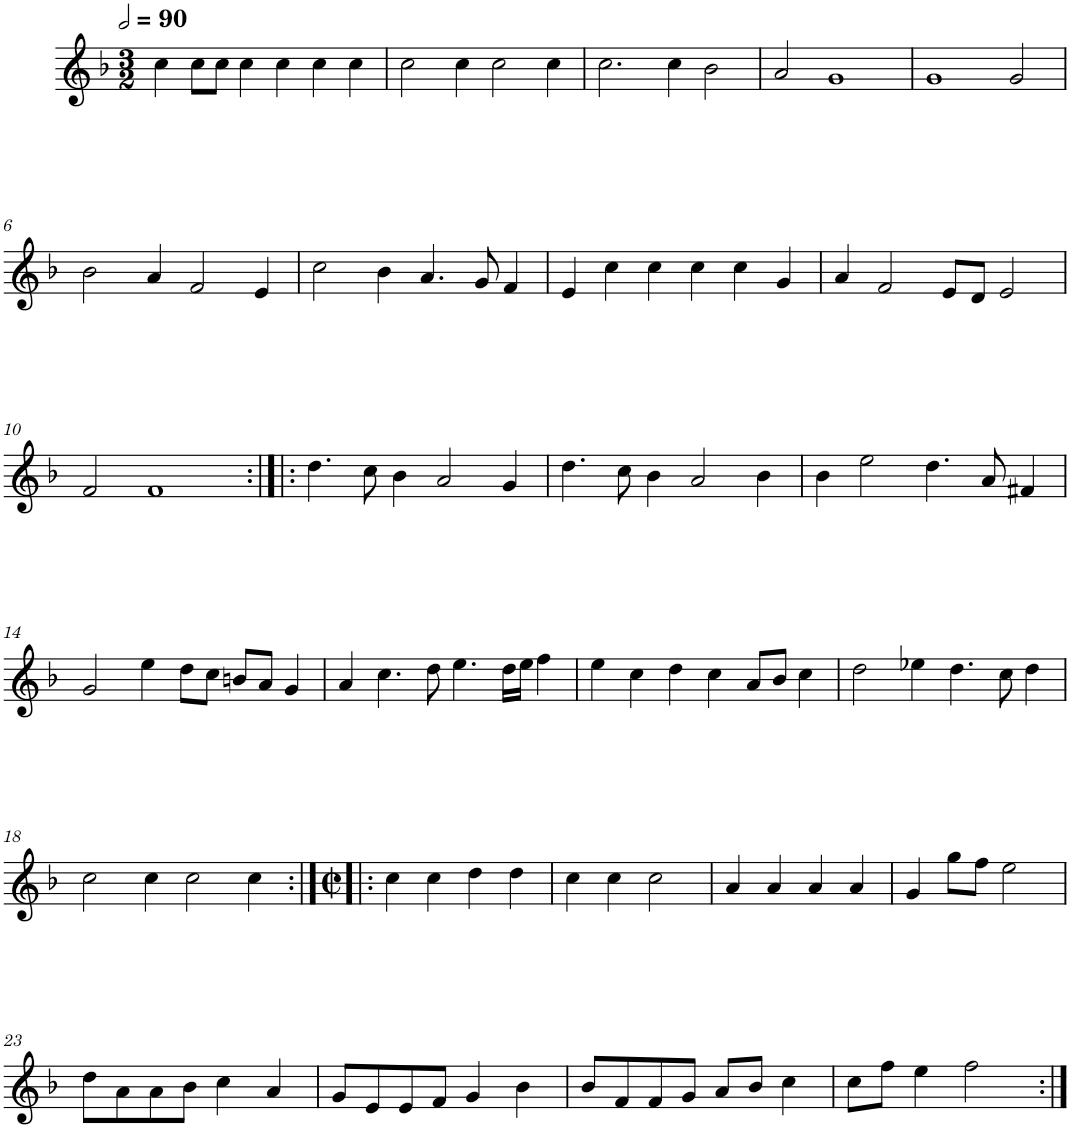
**kern
*part1
*staff1
*I"Six parties
*clefG2
*k[b-]
*M3/2
*MM180
=1
4cc\
8cc\L
8cc\J
4cc\
4cc\
4cc\
4cc\
=2
2cc\
4cc\
2cc\
4cc\
=3
2.cc\
4cc\
2b-\
=4
2a/
1g
=5
1g
2g/
!!LO:LB:g=z
=6
2b-\
4a/
2f/
4e/
=7
2cc\
4b-\
4.a/
8g/
4f/
=8
4e/
4cc\
4cc\
4cc\
4cc\
4g/
=9
4a/
2f/
8e/L
8d/J
2e/
!!LO:LB:g=z
=10
2f/
1f
=11:|!|:
4.dd\
8cc\
4b-\
2a/
4g/
=12
4.dd\
8cc\
4b-\
2a/
4b-\
=13
4b-\
2ee\
4.dd\
8a/
4f#X/
!!LO:LB:g=z
=14
2g/
4ee\
8dd\L
8cc\J
8bn/L
8a/J
4g/
=15
4a/
4.cc\
8dd\
4.ee\
16dd\LL
16ee\JJ
4ff\
=16
4ee\
4cc\
4dd\
4cc\
8a/L
8b-/J
4cc\
=17
2dd\
4ee-X\
4.dd\
8cc\
4dd\
!!LO:LB:g=z
=18
2cc\
4cc\
2cc\
4cc\
=19:|!|:
*M2/2
*met(c|)
4cc\
4cc\
4dd\
4dd\
=20
4cc\
4cc\
2cc\
=21
4a/
4a/
4a/
4a/
=22
4g/
8gg\L
8ff\J
2ee\
!!LO:LB:g=z
=23
8dd\L
8a\
8a\
8b-\J
4cc\
4a/
=24
8g/L
8e/
8e/
8f/J
4g/
4b-\
=25
8b-/L
8f/
8f/
8g/J
8a/L
8b-/J
4cc\
=26
8cc\L
8ff\J
4ee\
2ff\
=:|!
*-
